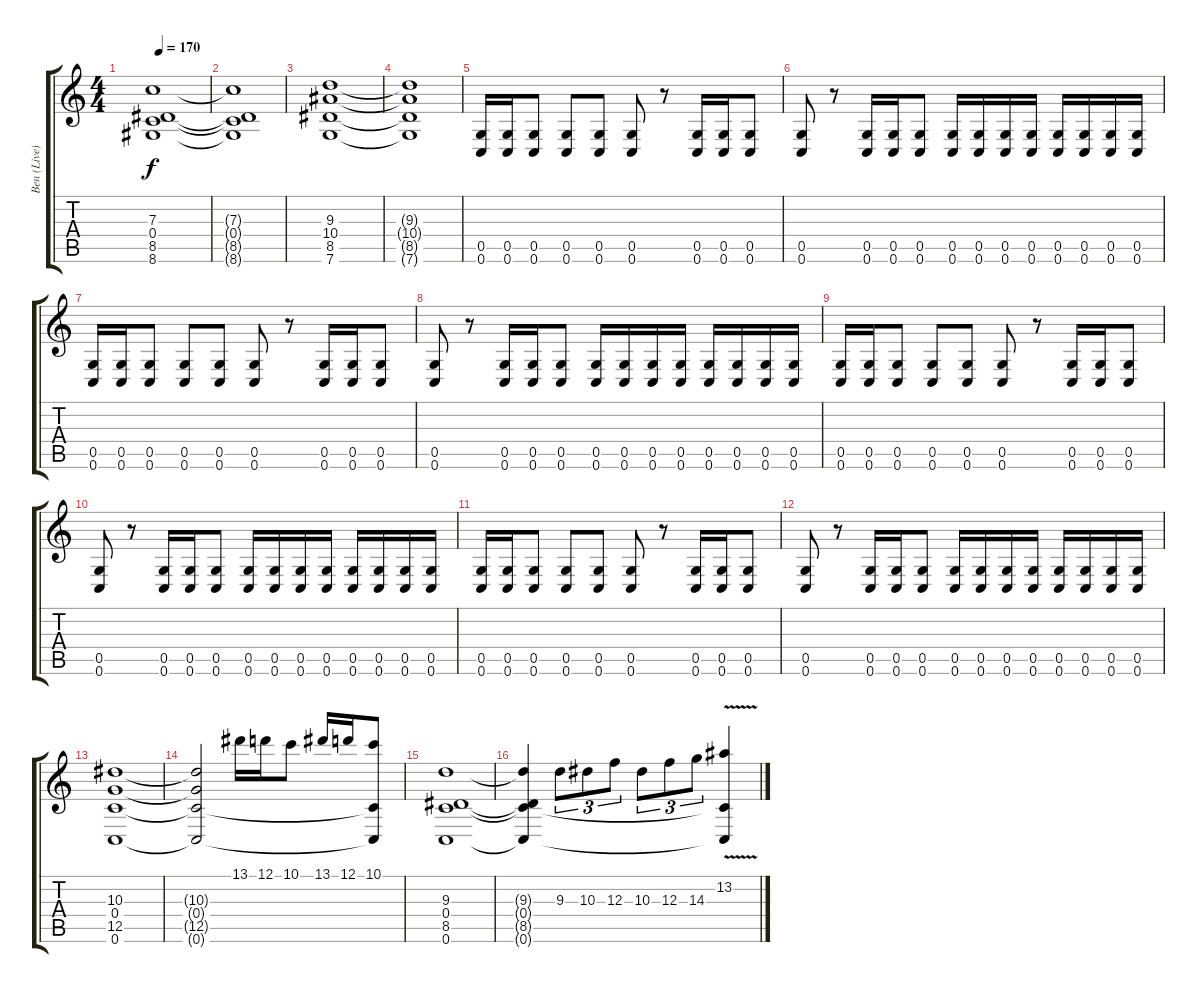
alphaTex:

\track ("Ben (Live)" "Ben (Live)") {mute instrument distortionguitar}
\staff {score tabs}
\tuning (D4 A3 F3 C3 G2 C2) {hide}
\ts (4 4)
\tempo 170
\clef g2
\ks c
(7.3 0.4 8.5 8.6).1{dy f} |
(7.3{t} 0.4{t} 8.5{t} 8.6{t}).1 |
(9.3 10.4 8.5 7.6).1 |
(9.3{t} 10.4{t} 8.5{t} 7.6{t}).1 |
(0.5 0.6).16 (0.5 0.6).16 (0.5 0.6).8 (0.5 0.6).8 (0.5 0.6).8 (0.5 0.6).8 r.8 (0.5 0.6).16 (0.5 0.6).16 (0.5 0.6).8 |
(0.5 0.6).8 r.8 (0.5 0.6).16 (0.5 0.6).16 (0.5 0.6).8 (0.5 0.6).16 (0.5 0.6).16 (0.5 0.6).16 (0.5 0.6).16 (0.5 0.6).16 (0.5 0.6).16 (0.5 0.6).16 (0.5 0.6).16 |
(0.5 0.6).16 (0.5 0.6).16 (0.5 0.6).8 (0.5 0.6).8 (0.5 0.6).8 (0.5 0.6).8 r.8 (0.5 0.6).16 (0.5 0.6).16 (0.5 0.6).8 |
(0.5 0.6).8 r.8 (0.5 0.6).16 (0.5 0.6).16 (0.5 0.6).8 (0.5 0.6).16 (0.5 0.6).16 (0.5 0.6).16 (0.5 0.6).16 (0.5 0.6).16 (0.5 0.6).16 (0.5 0.6).16 (0.5 0.6).16 |
(0.5 0.6).16 (0.5 0.6).16 (0.5 0.6).8 (0.5 0.6).8 (0.5 0.6).8 (0.5 0.6).8 r.8 (0.5 0.6).16 (0.5 0.6).16 (0.5 0.6).8 |
(0.5 0.6).8 r.8 (0.5 0.6).16 (0.5 0.6).16 (0.5 0.6).8 (0.5 0.6).16 (0.5 0.6).16 (0.5 0.6).16 (0.5 0.6).16 (0.5 0.6).16 (0.5 0.6).16 (0.5 0.6).16 (0.5 0.6).16 |
(0.5 0.6).16 (0.5 0.6).16 (0.5 0.6).8 (0.5 0.6).8 (0.5 0.6).8 (0.5 0.6).8 r.8 (0.5 0.6).16 (0.5 0.6).16 (0.5 0.6).8 |
(0.5 0.6).8 r.8 (0.5 0.6).16 (0.5 0.6).16 (0.5 0.6).8 (0.5 0.6).16 (0.5 0.6).16 (0.5 0.6).16 (0.5 0.6).16 (0.5 0.6).16 (0.5 0.6).16 (0.5 0.6).16 (0.5 0.6).16 |
(10.3 0.4 12.5 0.6).1 |
(10.3{t} 0.4{t} 12.5{t} 0.6{t}).2 13.1.16 12.1.16 10.1.8 13.1.16 12.1.16 (10.1 0.4{t} 0.6{t}).8 |
(9.3 0.4 8.5 0.6).1 |
(9.3{t} 0.4{t} 8.5{t} 0.6{t}).4 9.3.8{tu (3 2)} 10.3.8{tu (3 2)} 12.3.8{tu (3 2)} 10.3.8{tu (3 2)} 12.3.8{tu (3 2)} 14.3.8{tu (3 2)} (13.2{v} 0.4{t} 0.6{t}).4
